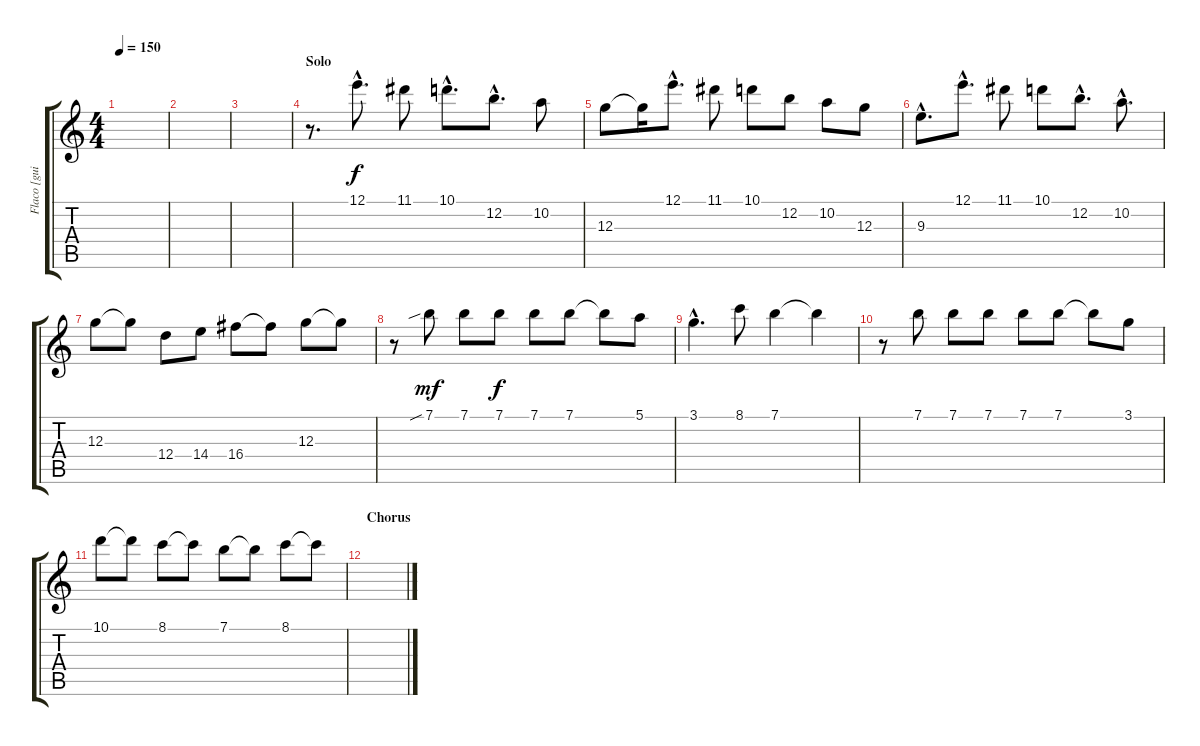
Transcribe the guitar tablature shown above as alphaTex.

\track ("Flaco [guitar]" "Flaco [gui") {instrument distortionguitar}
\staff {score tabs}
\tuning (E4 B3 G3 D3 A2 E2) {hide}
\ts (4 4)
\tempo 150
\clef g2
\ks c
|
|
|
\section ("" "Solo")
r.8{d} 12.1{hac}.8{d} 11.1.8 10.1{hac}.8{d} 12.2{hac}.8{d} 10.2.8 |
12.3.8 12.3{t}.16 12.1{hac}.8{d} 11.1.8 10.1.8 12.2.8 10.2.8 12.3.8 |
9.3{hac}.8{d} 12.1{hac}.8{d} 11.1.8 10.1.8 12.2{hac}.8{d} 10.2{hac}.8{d} |
12.3.8 12.3{t}.8 12.4.8 14.4.8 16.4.8 16.4{t}.8 12.3.8 12.3{t}.8 |
r.8 7.1{sib}.8{dy mf} 7.1.8 7.1.8{dy f} 7.1.8 7.1.8 7.1{t}.8 5.1.8 |
3.1{hac}.4{d} 8.1.8 7.1.4 7.1{t}.4 |
r.8 7.1.8 7.1.8 7.1.8 7.1.8 7.1.8 7.1{t}.8 3.1.8 |
10.1.8 10.1{t}.8 8.1.8 8.1{t}.8 7.1.8 7.1{t}.8 8.1.8 8.1{t}.8 |
\section ("" "Chorus")
